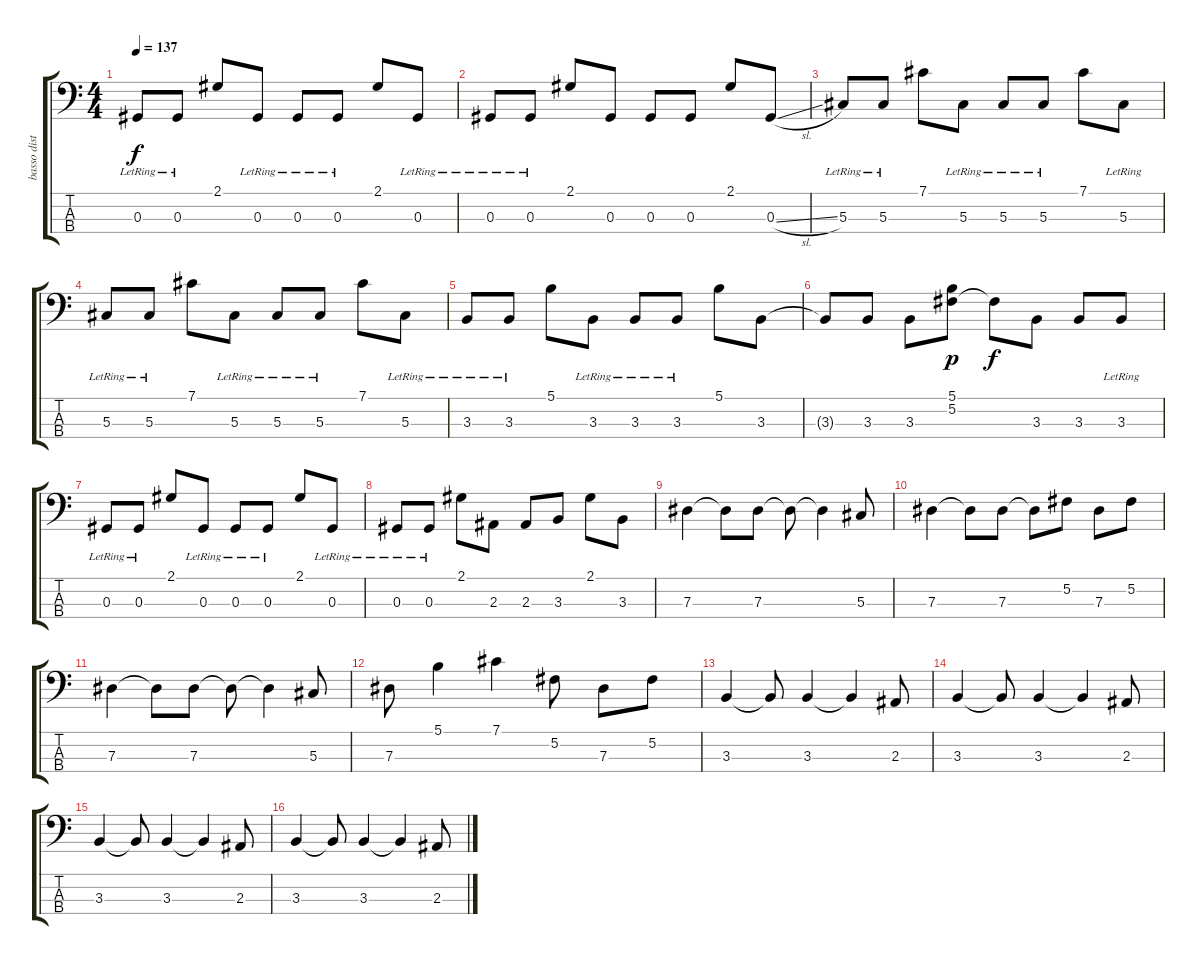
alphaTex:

\track ("basso distorto" "basso dist") {instrument slapbass1}
\staff {score tabs}
\tuning (Gb2 Db2 Ab1 Eb1) {hide}
\ts (4 4)
\tempo 137
\clef f4
\ks c
0.3{lr}.8{dy f} 0.3{lr}.8 2.1.8 0.3{lr}.8 0.3{lr}.8 0.3{lr}.8 2.1.8 0.3{lr}.8 |
0.3{lr}.8 0.3{lr}.8 2.1.8 0.3.8 0.3.8 0.3.8 2.1.8 0.3{sl}.8 |
5.3{lr}.8 5.3{lr}.8 7.1.8 5.3{lr}.8 5.3{lr}.8 5.3{lr}.8 7.1.8 5.3{lr}.8 |
5.3{lr}.8 5.3{lr}.8 7.1.8 5.3{lr}.8 5.3{lr}.8 5.3{lr}.8 7.1.8 5.3{lr}.8 |
3.3{lr}.8 3.3{lr}.8 5.1.8 3.3{lr}.8 3.3{lr}.8 3.3{lr}.8 5.1.8 3.3.8 |
3.3{t}.8 3.3.8 3.3.8 (5.1 5.2).8{dy p} 5.2{t}.8{dy f} 3.3.8 3.3.8 3.3{lr}.8 |
0.3{lr}.8 0.3{lr}.8 2.1.8 0.3{lr}.8 0.3{lr}.8 0.3{lr}.8 2.1.8 0.3{lr}.8 |
0.3{lr}.8 0.3{lr}.8 2.1.8 2.3.8 2.3.8 3.3.8 2.1.8 3.3.8 |
7.3.4{volume 16 instrument slapbass1} 7.3{t}.8 7.3.8 7.3{t}.8 7.3{t}.4 5.3.8 |
7.3.4 7.3{t}.8 7.3.8 7.3{t}.8 5.2.8 7.3.8 5.2.8 |
7.3.4 7.3{t}.8 7.3.8 7.3{t}.8 7.3{t}.4 5.3.8 |
7.3.8 5.1.4 7.1.4 5.2.8 7.3.8 5.2.8 |
3.3.4 3.3{t}.8 3.3.4 3.3{t}.4 2.3.8 |
3.3.4 3.3{t}.8 3.3.4 3.3{t}.4 2.3.8 |
3.3.4 3.3{t}.8 3.3.4 3.3{t}.4 2.3.8 |
3.3.4 3.3{t}.8 3.3.4 3.3{t}.4 2.3.8
